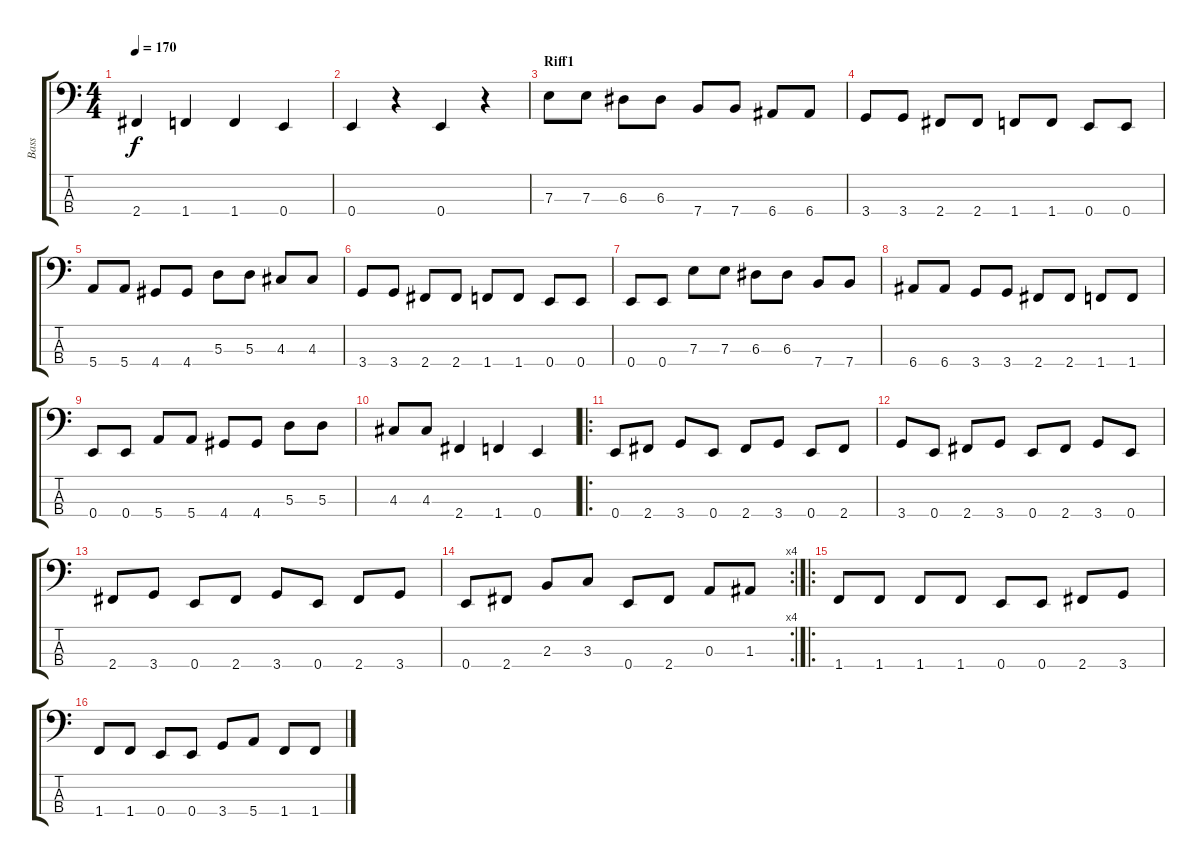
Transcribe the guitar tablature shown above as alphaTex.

\track ("Bass" "Bass") {instrument electricbasspick}
\staff {score tabs}
\tuning (G2 D2 A1 E1) {hide}
\ts (4 4)
\tempo 170
\clef f4
\ks c
2.4.4{dy f instrument electricbasspick} 1.4.4 1.4.4 0.4.4 |
0.4.4 r.4 0.4.4 r.4 |
\section ("" "Riff1")
7.3.8 7.3.8 6.3.8 6.3.8 7.4.8 7.4.8 6.4.8 6.4.8 |
3.4.8 3.4.8 2.4.8 2.4.8 1.4.8 1.4.8 0.4.8 0.4.8 |
5.4.8 5.4.8 4.4.8 4.4.8 5.3.8 5.3.8 4.3.8 4.3.8 |
3.4.8 3.4.8 2.4.8 2.4.8 1.4.8 1.4.8 0.4.8 0.4.8 |
0.4.8 0.4.8 7.3.8 7.3.8 6.3.8 6.3.8 7.4.8 7.4.8 |
6.4.8 6.4.8 3.4.8 3.4.8 2.4.8 2.4.8 1.4.8 1.4.8 |
0.4.8 0.4.8 5.4.8 5.4.8 4.4.8 4.4.8 5.3.8 5.3.8 |
4.3.8 4.3.8 2.4.4 1.4.4 0.4.4 |
\ro
0.4.8 2.4.8 3.4.8 0.4.8 2.4.8 3.4.8 0.4.8 2.4.8 |
3.4.8 0.4.8 2.4.8 3.4.8 0.4.8 2.4.8 3.4.8 0.4.8 |
2.4.8 3.4.8 0.4.8 2.4.8 3.4.8 0.4.8 2.4.8 3.4.8 |
\rc 4
0.4.8 2.4.8 2.3.8 3.3.8 0.4.8 2.4.8 0.3.8 1.3.8 |
\ro
1.4.8 1.4.8 1.4.8 1.4.8 0.4.8 0.4.8 2.4.8 3.4.8 |
1.4.8 1.4.8 0.4.8 0.4.8 3.4.8 5.4.8 1.4.8 1.4.8
